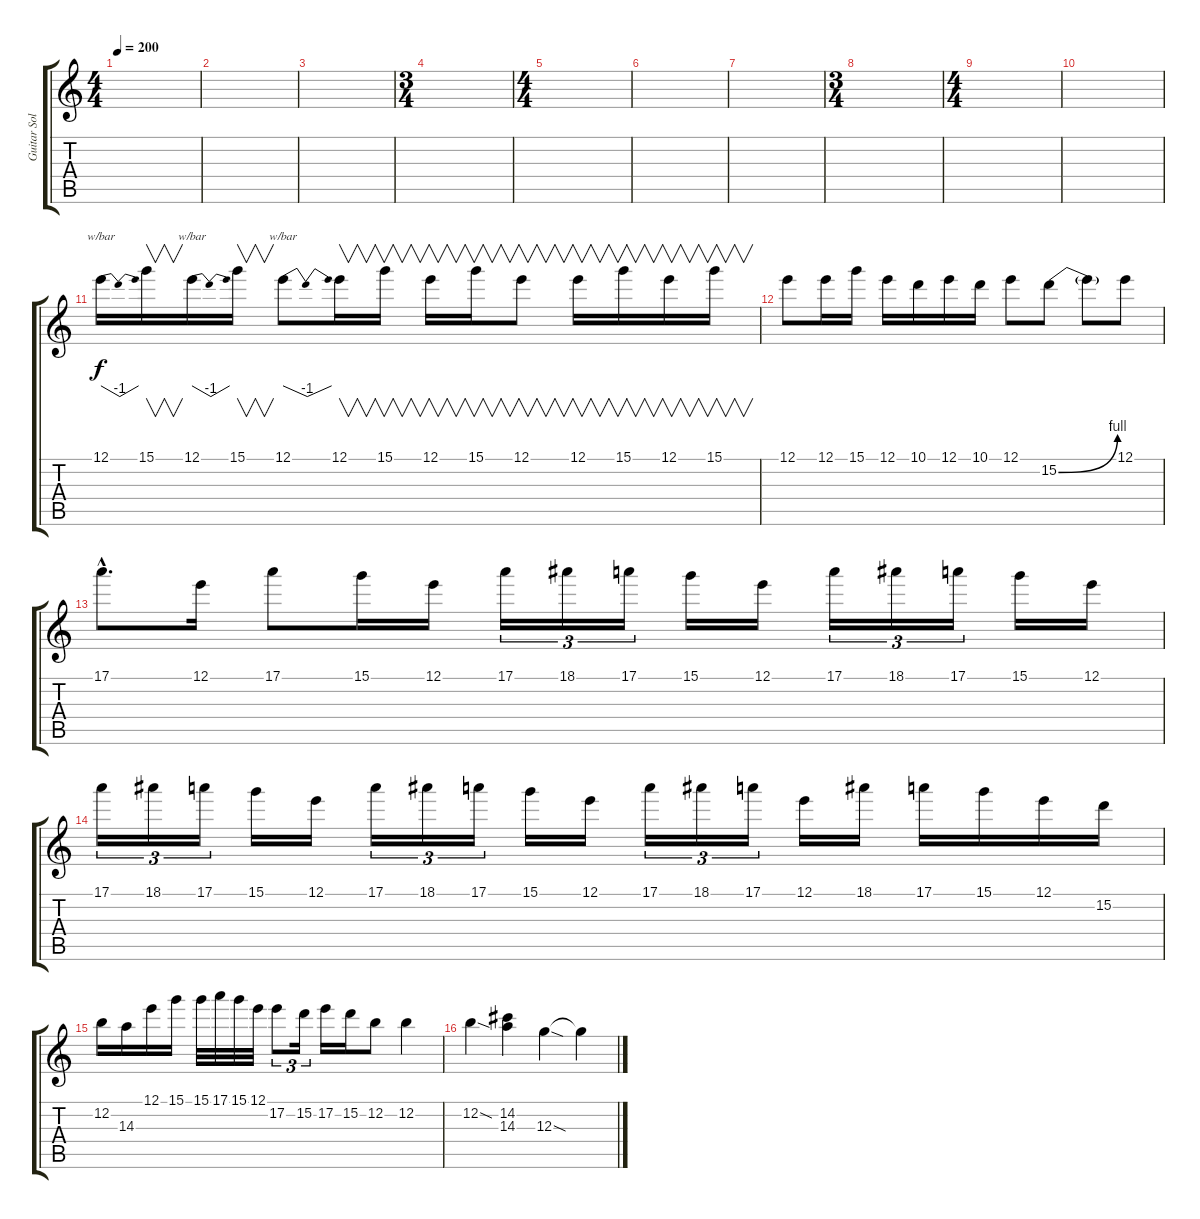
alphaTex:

\track ("Guitar Solo" "Guitar Sol") {instrument distortionguitar}
\staff {score tabs}
\tuning (E4 B3 G3 D3 A2 E2) {hide}
\ts (4 4)
\tempo 200
\clef g2
\ks c
|
|
|
\ts (3 4)
|
\ts (4 4)
|
|
|
\ts (3 4)
|
\ts (4 4)
|
|
12.1.16{tbe (dip default 0 0 30 -4 60 0)} 15.1.16{v} 12.1.16{tbe (dip default 0 0 30 -4 60 0)} 15.1.16{v} 12.1.8{tbe (dip default 0 0 30 -4 60 0)} 12.1.16{v} 15.1.16{v} 12.1.16{v} 15.1.16{v} 12.1.8{v} 12.1.16{v} 15.1.16{v} 12.1.16{v} 15.1.16{v} |
12.1.8 12.1.16 15.1.16 12.1.16 10.1.16 12.1.16 10.1.16 12.1.8 15.2{be (bend 0 0 60 4)}.8 15.2{t}.8 12.1.8 |
17.1{hac}.8{d} 12.1.16 17.1.8 15.1.16 12.1.16 17.1.16{tu (3 2)} 18.1.16{tu (3 2)} 17.1.16{tu (3 2)} 15.1.16 12.1.16 17.1.16{tu (3 2)} 18.1.16{tu (3 2)} 17.1.16{tu (3 2)} 15.1.16 12.1.16 |
17.1.16{tu (3 2)} 18.1.16{tu (3 2)} 17.1.16{tu (3 2)} 15.1.16 12.1.16 17.1.16{tu (3 2)} 18.1.16{tu (3 2)} 17.1.16{tu (3 2)} 15.1.16 12.1.16 17.1.16{tu (3 2)} 18.1.16{tu (3 2)} 17.1.16{tu (3 2)} 12.1.16 18.1.16 17.1.16 15.1.16 12.1.16 15.2.16 |
12.2.16 14.3.16 12.1.16 15.1.16 15.1.32 17.1.32 15.1.32 12.1.32 17.2.8{tu (3 2)} 15.2.16{tu (3 2)} 17.2.16 15.2.16 12.2.8 12.2.4 |
12.2{sod}.4 (14.2 14.3).4 12.3{sod}.4 12.3{t}.4
